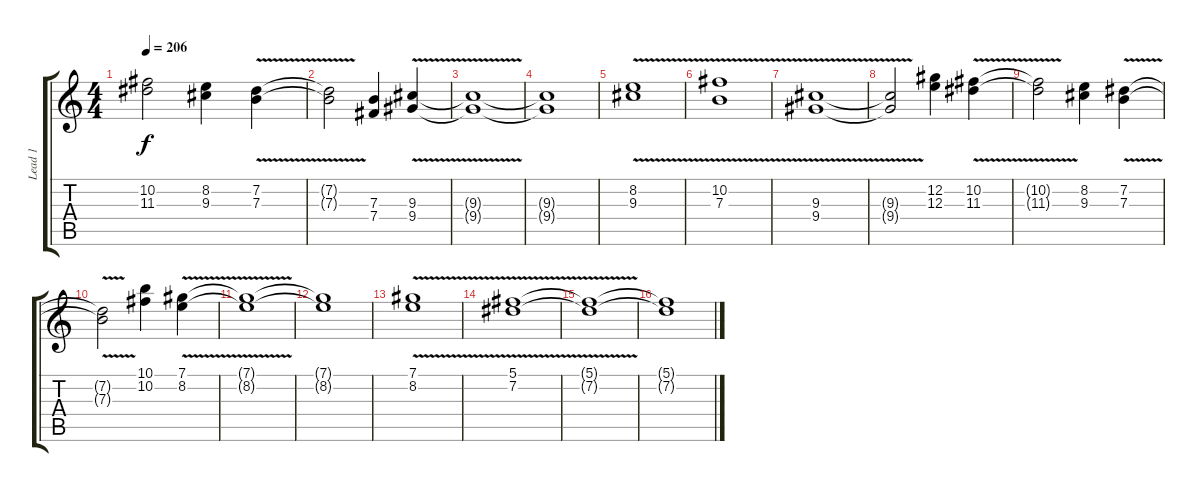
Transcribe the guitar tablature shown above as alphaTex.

\track ("Lead 1" "Lead 1") {instrument distortionguitar}
\staff {score tabs}
\tuning (Db4 Ab3 E3 B2 Gb2 Db2) {hide}
\ts (4 4)
\tempo 206
\clef g2
\ks c
(10.2{t} 11.3{t}).2{dy f} (8.2 9.3).4 (7.2{v} 7.3{v}).4 |
(7.2{t} 7.3{t}).2 (7.3 7.4).4 (9.3{v} 9.4{v}).4 |
(9.3{t} 9.4{t}).1 |
(9.3{t} 9.4{t}).1 |
(8.2{v} 9.3{v}).1 |
(10.2{v} 7.3{v}).1 |
(9.3{v} 9.4{v}).1 |
(9.3{t} 9.4{t}).2 (12.2 12.3).4 (10.2{v} 11.3{v}).4 |
(10.2{t} 11.3{t}).2 (8.2 9.3).4 (7.2{v} 7.3{v}).4 |
(7.2{t} 7.3{t}).2 (10.1 10.2).4 (7.1{v} 8.2{v}).4 |
(7.1{t} 8.2{t}).1 |
(7.1{t} 8.2{t}).1 |
(7.1{v} 8.2{v}).1 |
(5.1{v} 7.2{v}).1{volume 6} |
(5.1{t} 7.2{t}).1 |
(5.1{t} 7.2{t}).1
